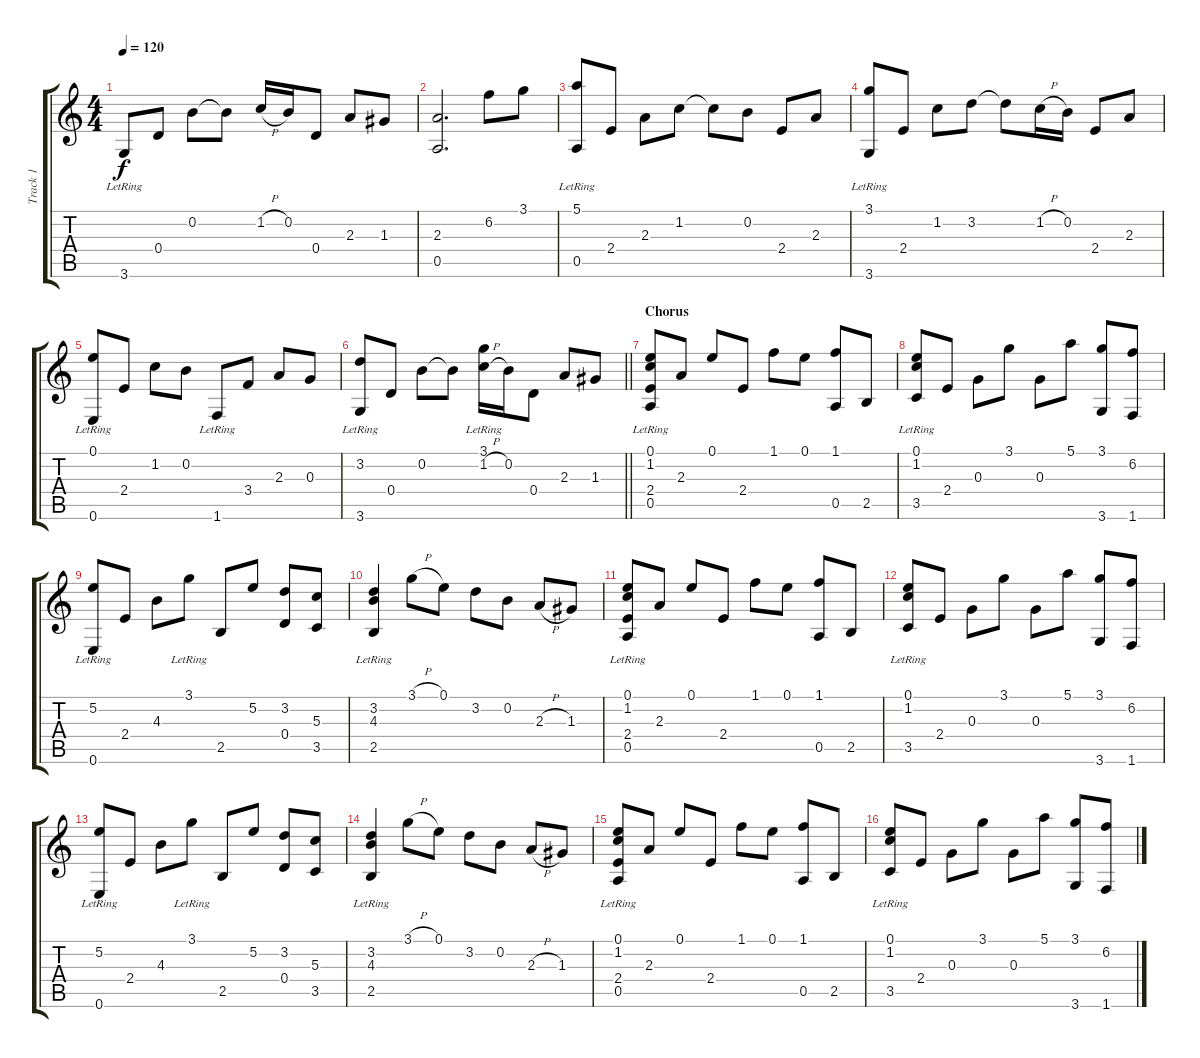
\track ("Track 1" "Track 1") {instrument acousticguitarsteel}
\staff {score tabs}
\tuning (E4 B3 G3 D3 A2 E2) {hide}
\ts (4 4)
\tempo 120
\clef g2
\ks c
3.6{lr}.8{dy f} 0.4.8 0.2.8 0.2{t}.8 1.2{h}.16 0.2.16 0.4.8 2.3.8 1.3.8 |
(2.3 0.5).2{d} 6.2.8 3.1.8 |
(5.1{lr} 0.5{lr}).8 2.4.8 2.3.8 1.2.8 1.2{t}.8 0.2.8 2.4.8 2.3.8 |
(3.1{lr} 3.6{lr}).8 2.4.8 1.2.8 3.2.8 3.2{t}.8 1.2{h}.16 0.2.16 2.4.8 2.3.8 |
(0.1{lr} 0.6{lr}).8 2.4.8 1.2.8 0.2.8 1.6{lr}.8 3.4.8 2.3.8 0.3.8 |
\barLineRight lightlight
(3.2{lr} 3.6{lr}).8 0.4.8 0.2.8 0.2{t}.8 (3.1{lr} 1.2{h}).16 0.2.16 0.4.8 2.3.8 1.3.8 |
\section ("" "Chorus")
(0.1 1.2 2.4 0.5{lr}).8 2.3.8 0.1.8 2.4.8 1.1.8 0.1.8 (1.1 0.5).8 2.5.8 |
(0.1 1.2 3.5{lr}).8 2.4.8 0.3.8 3.1.8 0.3.8 5.1.8 (3.1 3.6).8 (6.2 1.6).8 |
(5.2{lr} 0.6).8 2.4.8 4.3.8 3.1{lr}.8 2.5.8 5.2.8 (3.2 0.4).8 (5.3 3.5).8 |
(3.2 4.3 2.5{lr}).4 3.1{h}.8 0.1.8 3.2.8 0.2.8 2.3{h}.8 1.3.8 |
(0.1 1.2 2.4 0.5{lr}).8 2.3.8 0.1.8 2.4.8 1.1.8 0.1.8 (1.1 0.5).8 2.5.8 |
(0.1 1.2 3.5{lr}).8 2.4.8 0.3.8 3.1.8 0.3.8 5.1.8 (3.1 3.6).8 (6.2 1.6).8 |
(5.2{lr} 0.6).8 2.4.8 4.3.8 3.1{lr}.8 2.5.8 5.2.8 (3.2 0.4).8 (5.3 3.5).8 |
(3.2 4.3 2.5{lr}).4 3.1{h}.8 0.1.8 3.2.8 0.2.8 2.3{h}.8 1.3.8 |
(0.1 1.2 2.4 0.5{lr}).8 2.3.8 0.1.8 2.4.8 1.1.8 0.1.8 (1.1 0.5).8 2.5.8 |
(0.1 1.2 3.5{lr}).8 2.4.8 0.3.8 3.1.8 0.3.8 5.1.8 (3.1 3.6).8 (6.2 1.6).8
